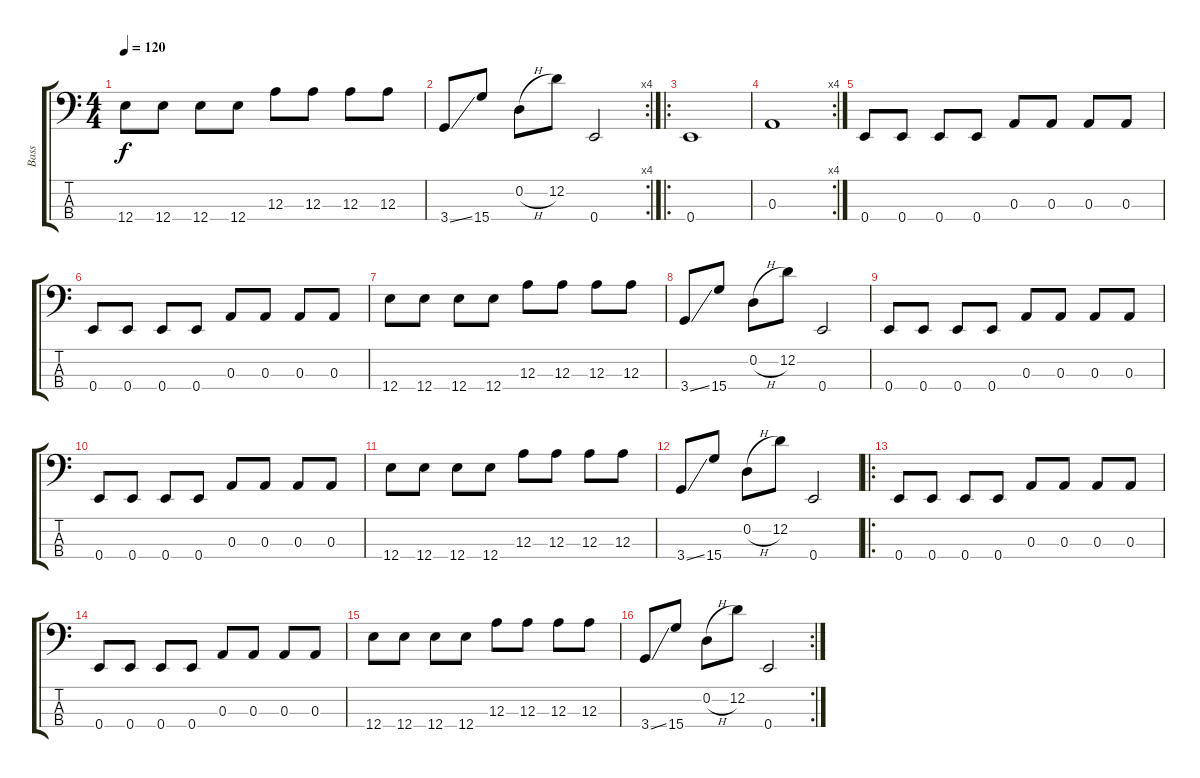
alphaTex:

\track ("Bass" "Bass") {instrument electricbasspick}
\staff {score tabs}
\tuning (G2 D2 A1 E1) {hide}
\ts (4 4)
\tempo 120
\clef f4
\ks c
12.4.8{dy f} 12.4.8 12.4.8 12.4.8 12.3.8 12.3.8 12.3.8 12.3.8 |
\rc 4
3.4{ss}.8 15.4.8 0.2{h}.8 12.2.8 0.4.2 |
\ro
0.4.1 |
\rc 4
0.3.1 |
0.4.8 0.4.8 0.4.8 0.4.8 0.3.8 0.3.8 0.3.8 0.3.8 |
0.4.8 0.4.8 0.4.8 0.4.8 0.3.8 0.3.8 0.3.8 0.3.8 |
12.4.8 12.4.8 12.4.8 12.4.8 12.3.8 12.3.8 12.3.8 12.3.8 |
3.4{ss}.8 15.4.8 0.2{h}.8 12.2.8 0.4.2 |
0.4.8 0.4.8 0.4.8 0.4.8 0.3.8 0.3.8 0.3.8 0.3.8 |
0.4.8 0.4.8 0.4.8 0.4.8 0.3.8 0.3.8 0.3.8 0.3.8 |
12.4.8 12.4.8 12.4.8 12.4.8 12.3.8 12.3.8 12.3.8 12.3.8 |
3.4{ss}.8 15.4.8 0.2{h}.8 12.2.8 0.4.2 |
\ro
0.4.8 0.4.8 0.4.8 0.4.8 0.3.8 0.3.8 0.3.8 0.3.8 |
0.4.8 0.4.8 0.4.8 0.4.8 0.3.8 0.3.8 0.3.8 0.3.8 |
12.4.8 12.4.8 12.4.8 12.4.8 12.3.8 12.3.8 12.3.8 12.3.8 |
\rc 2
3.4{ss}.8 15.4.8 0.2{h}.8 12.2.8 0.4.2
